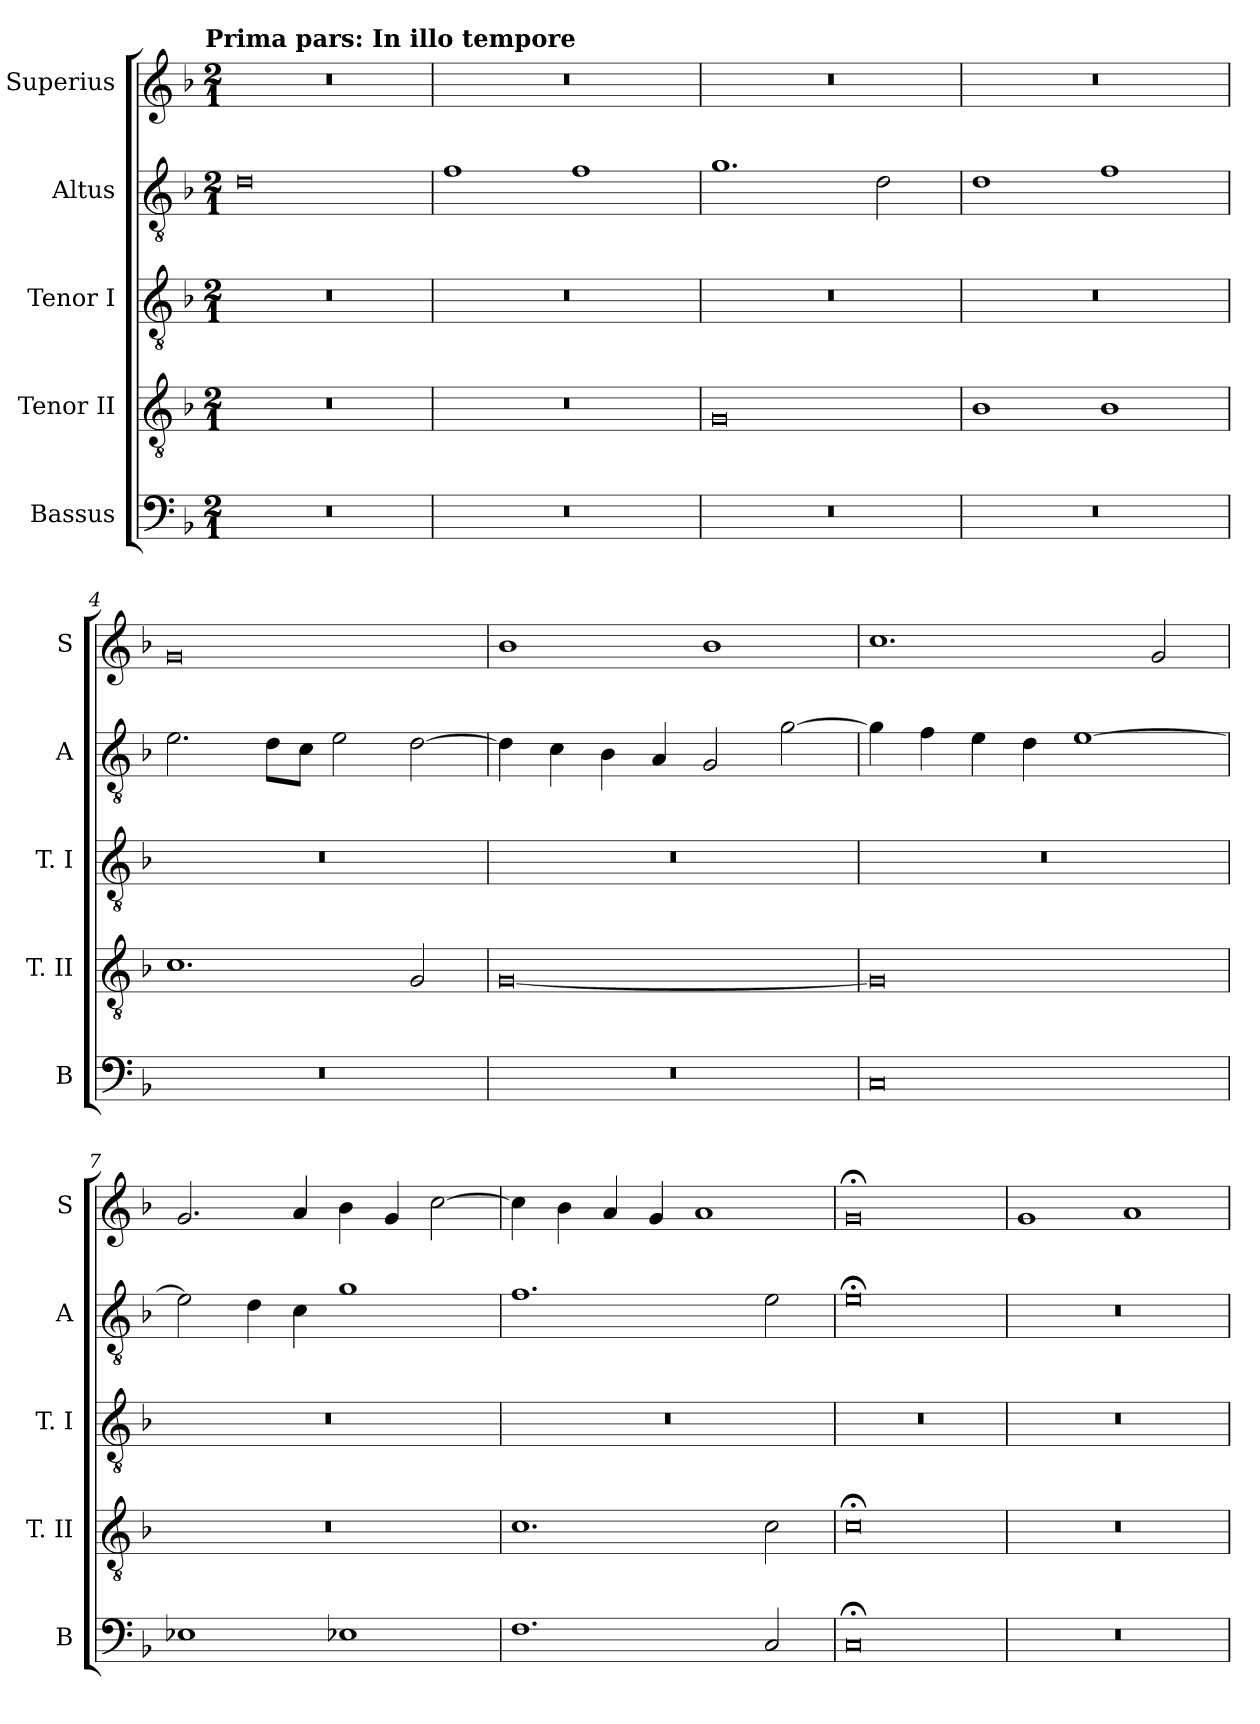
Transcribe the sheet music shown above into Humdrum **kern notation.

**kern	**kern	**kern	**kern	**kern
*part5	*part4	*part3	*part2	*part1
*staff5	*staff4	*staff3	*staff2	*staff1
*I"Bassus	*I"Tenor II	*I"Tenor I	*I"Altus	*I"Superius
*I'B	*I'T. II	*I'T. I	*I'A	*I'S
*clefF4	*clefGv2	*clefGv2	*clefGv2	*clefG2
*k[b-]	*k[b-]	*k[b-]	*k[b-]	*k[b-]
*F:	*F:	*F:	*F:	*F:
!!LO:TX:omd:t=Prima pars&colon; In illo tempore
*M2/1	*M2/1	*M2/1	*M2/1	*M2/1
=	=	=	=	=
0r	0r	0r	0d	0r
=1	=1	=1	=1	=1
0r	0r	0r	1f	0r
.	.	.	1f	.
=2	=2	=2	=2	=2
0r	0G	0r	1.g	0r
.	.	.	2d	.
=3	=3	=3	=3	=3
0r	1B-	0r	1d	0r
.	1B-	.	1f	.
=4	=4	=4	=4	=4
0r	1.c	0r	2.e	0g
.	.	.	8dL	.
.	.	.	8cJ	.
.	.	.	2e	.
.	2G	.	[2d	.
=5	=5	=5	=5	=5
0r	[0G	0r	4d]	1b-
.	.	.	4c	.
.	.	.	4B-	.
.	.	.	4A	.
.	.	.	2G	1b-
.	.	.	[2g	.
=6	=6	=6	=6	=6
0C	0G]	0r	4g]	1.cc
.	.	.	4f	.
.	.	.	4e	.
.	.	.	4d	.
.	.	.	[1e	.
.	.	.	.	2g
=7	=7	=7	=7	=7
1E-X	0r	0r	2e]	2.g
.	.	.	4d	.
.	.	.	4c	4a
1E-X	.	.	1g	4b-
.	.	.	.	4g
.	.	.	.	[2cc
=8	=8	=8	=8	=8
1.F	1.c	0r	1.f	4cc]
.	.	.	.	4b-
.	.	.	.	4a
.	.	.	.	4g
.	.	.	.	1a
2C	2c	.	2e	.
=9	=9	=9	=9	=9
0C;<	0c;<	0r	0e;<	0g;<
=10	=10	=10	=10	=10
0r	0r	0r	0r	1g
.	.	.	.	1a
=	=	=	=	=
*-	*-	*-	*-	*-
